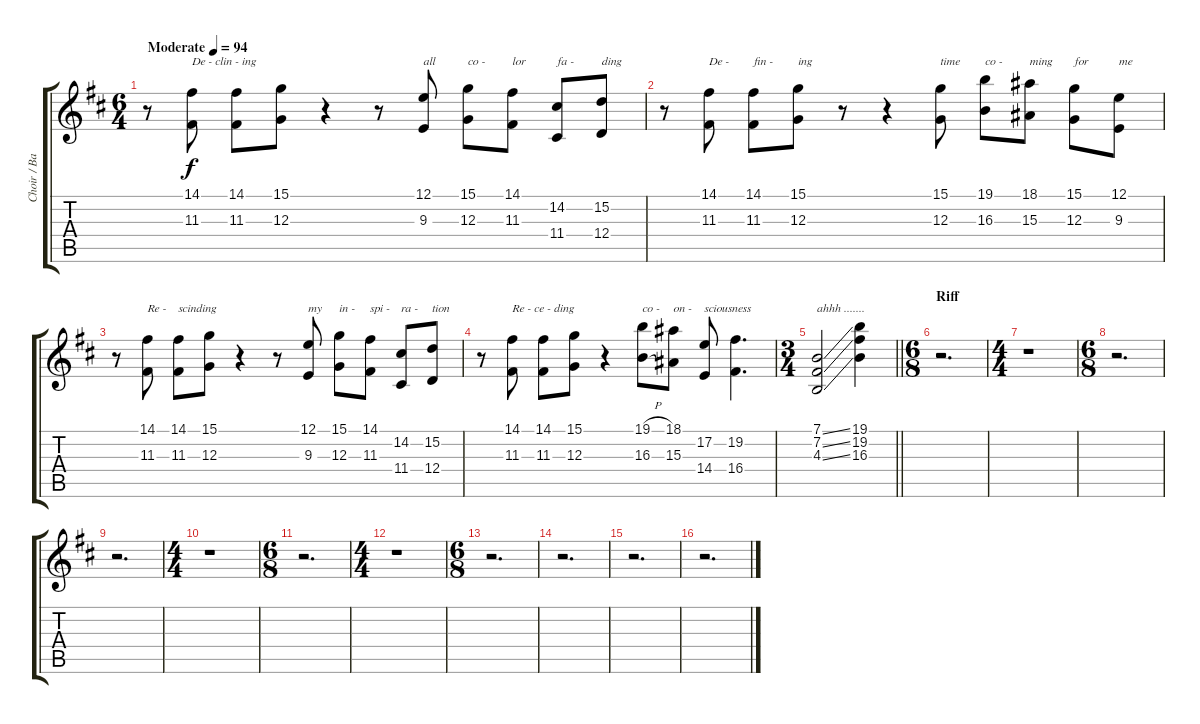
\track ("Choir / Backing Vocals" "Choir / Ba") {instrument choiraahs}
\staff {score tabs}
\tuning (E4 B3 G3 D3 A2 E2) {hide}
\ts (6 4)
\tempo (94 "Moderate")
\clef g2
\ks bminor
r.8{dy f instrument choiraahs} (14.1 11.3).8{txt "De - clin - ing"} (14.1 11.3).8 (15.1 12.3).8 r.4 r.8 (12.1 9.3).8{txt "all"} (15.1 12.3).8{txt "co -"} (14.1 11.3).8{txt "lor"} (14.2 11.4).8{txt "fa -"} (15.2 12.4).8{txt "ding"} |
r.8 (14.1 11.3).8{txt "De -"} (14.1 11.3).8{txt "fin -"} (15.1 12.3).8{txt "ing"} r.8 r.4 (15.1 12.3).8{txt "time"} (19.1 16.3).8{txt "co -"} (18.1 15.3).8{txt "ming"} (15.1 12.3).8{txt "for"} (12.1 9.3).8{txt "me"} |
r.8 (14.1 11.3).8{txt "Re -"} (14.1 11.3).8{txt "scinding"} (15.1 12.3).8 r.4 r.8 (12.1 9.3).8{txt "my"} (15.1 12.3).8{txt "in -"} (14.1 11.3).8{txt "spi -"} (14.2 11.4).8{txt "ra -"} (15.2 12.4).8{txt "tion"} |
r.8 (14.1 11.3).8{txt "Re - ce - ding"} (14.1 11.3).8 (15.1 12.3).8 r.4 (19.1{h} 16.3{h}).8{txt "co -"} (18.1 15.3).8{txt "on -"} (17.2 14.4).8{txt "sciousness"} (19.2 16.4).4{d} |
\ts (3 4)
\barLineRight lightlight
(7.1{ss} 7.2{ss} 4.3{ss}).2{txt "ahhh ......."} (19.1 19.2 16.3).4 |
\ts (6 8)
\section ("" "Riff")
r.2{d} |
\ts (4 4)
r.1 |
\ts (6 8)
r.2{d} |
r.2{d} |
\ts (4 4)
r.1 |
\ts (6 8)
r.2{d} |
\ts (4 4)
r.1 |
\ts (6 8)
r.2{d} |
r.2{d} |
r.2{d} |
r.2{d}
